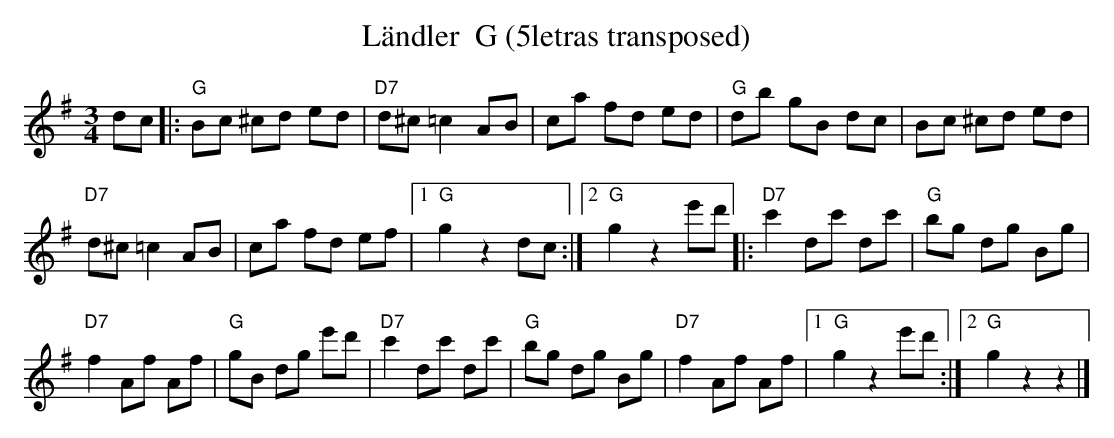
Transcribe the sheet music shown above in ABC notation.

X:1
T:L\"andler  G (5letras transposed)
M:3/4
L:1/8
K:G transpose=3 %%MIDI gchordon
dc |: "G"Bc ^cd ed | "D7"d^c =c2AB | ca fd ed | "G"db gB dc | Bc ^cd ed |
"D7"d^c=c2AB | ca fd ef |1 "G"g2z2dc :|2 "G"g2z2e'd' |: "D7"c'2dc' dc' | "G"bg dg Bg |
"D7"f2Af Af | "G"gB dg e'd' | "D7"c'2dc' dc' | "G"bg dg Bg | "D7"f2Af Af |1 "G"g2z2 e'd' :|2 "G"g2z2z2 |]
